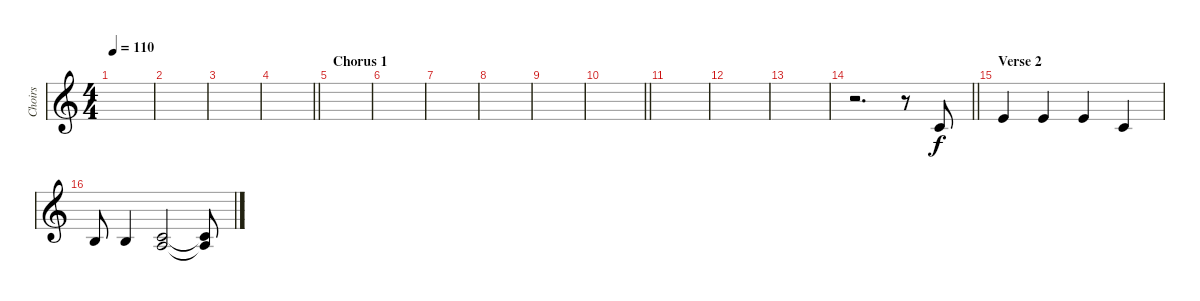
\track ("Choirs" "Choirs") {instrument flute}
\staff {score}
\tuning (E4 B3 G3 D3 A2 E2) {hide}
\ts (4 4)
\tempo 110
\clef g2
\ks c
|
|
|
\barLineRight lightlight
|
\section ("" "Chorus 1")
|
|
|
|
|
\barLineRight lightlight
|
|
|
|
\barLineRight lightlight
r.2{d} r.8 1.2.8 |
\section ("" "Verse 2")
0.1.4 0.1.4 0.1.4 1.2.4 |
0.2.8 0.2.4 (1.2 2.3).2 (1.2{t} 2.3{t}).8
